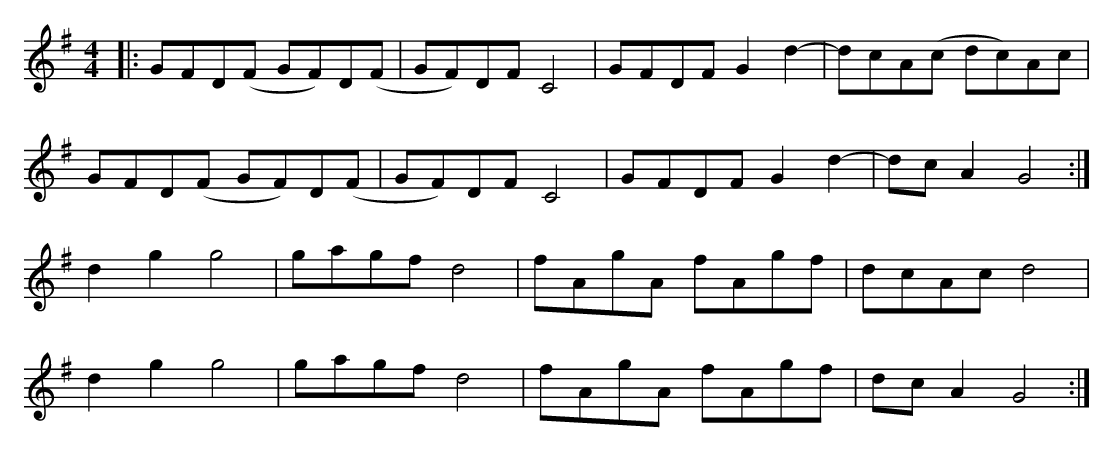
X:1
M:4/4
K:G
|:GFD(F GF)D(F|GF)DF C4|GFDF G2 d2-|dcA(c dc)Ac|
GFD(F GF)D(F|GF)DF C4|GFDF G2 d2-|dcA2 G4:|
d2g2g4|gagf d4|fAgA fAgf|dcAc d4|
d2g2g4|gagf d4|fAgA fAgf|dcA2 G4:|
